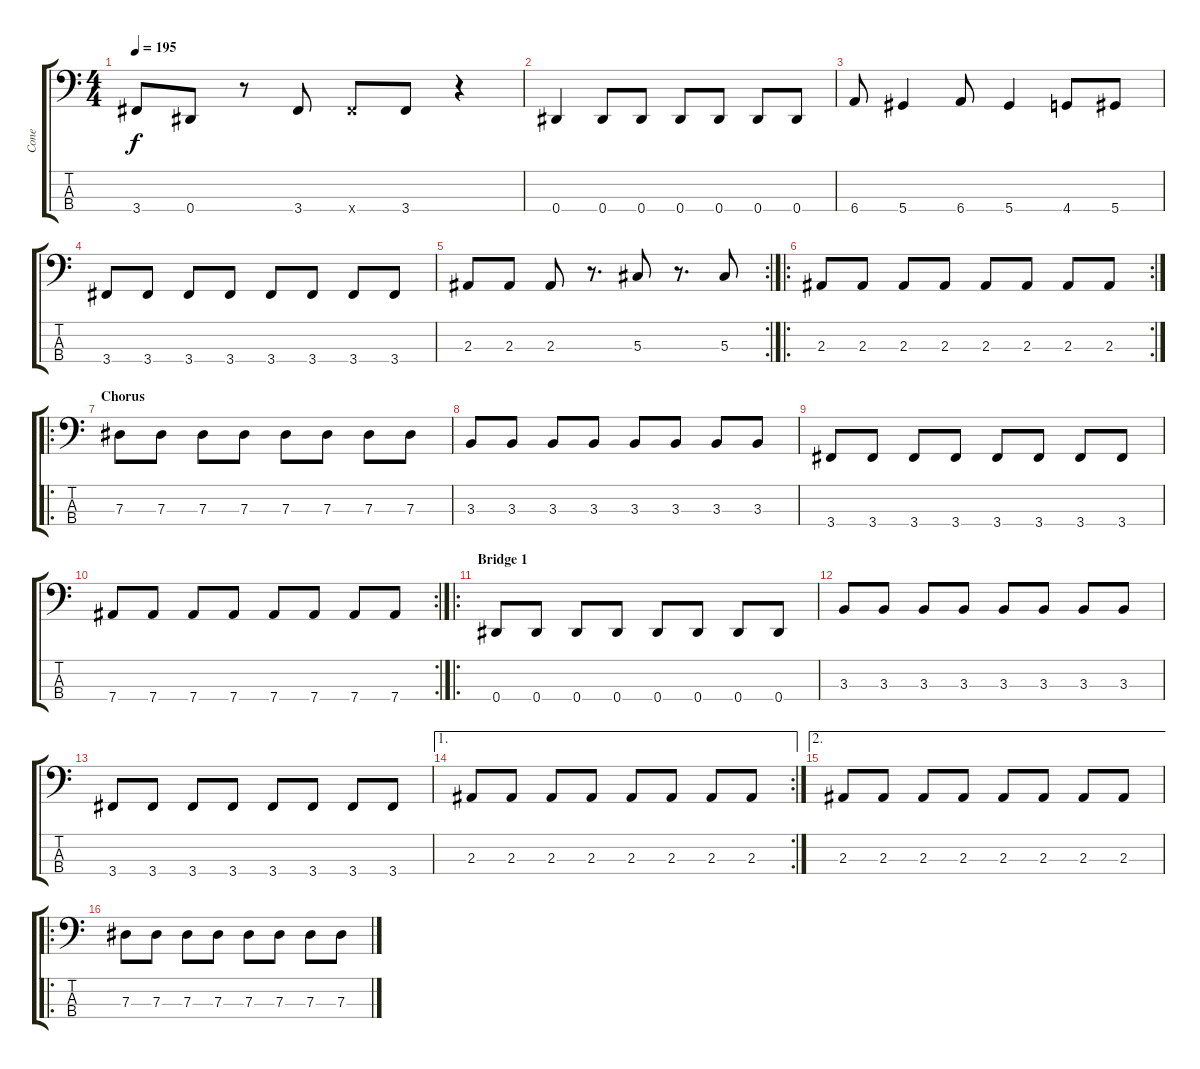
\track ("Cone" "Cone") {instrument electricbasspick}
\staff {score tabs}
\tuning (Gb2 Db2 Ab1 Eb1) {hide}
\ts (4 4)
\tempo 195
\clef f4
\ks c
3.4.8{dy f} 0.4.8 r.8 3.4.8 3.4{x}.8 3.4.8 r.4 |
0.4.4 0.4.8 0.4.8 0.4.8 0.4.8 0.4.8 0.4.8 |
6.4.8 5.4.4 6.4.8 5.4.4 4.4.8 5.4.8 |
3.4.8 3.4.8 3.4.8 3.4.8 3.4.8 3.4.8 3.4.8 3.4.8 |
\rc 2
2.3.8 2.3.8 2.3.8 r.8{d} 5.3.8 r.8{d} 5.3.8 |
\ro
\rc 2
2.3.8 2.3.8 2.3.8 2.3.8 2.3.8 2.3.8 2.3.8 2.3.8 |
\ro
\section ("" "Chorus")
7.3.8 7.3.8 7.3.8 7.3.8 7.3.8 7.3.8 7.3.8 7.3.8 |
3.3.8 3.3.8 3.3.8 3.3.8 3.3.8 3.3.8 3.3.8 3.3.8 |
3.4.8 3.4.8 3.4.8 3.4.8 3.4.8 3.4.8 3.4.8 3.4.8 |
\rc 2
7.4.8 7.4.8 7.4.8 7.4.8 7.4.8 7.4.8 7.4.8 7.4.8 |
\ro
\section ("" "Bridge 1")
0.4.8 0.4.8 0.4.8 0.4.8 0.4.8 0.4.8 0.4.8 0.4.8 |
3.3.8 3.3.8 3.3.8 3.3.8 3.3.8 3.3.8 3.3.8 3.3.8 |
3.4.8 3.4.8 3.4.8 3.4.8 3.4.8 3.4.8 3.4.8 3.4.8 |
\ae 1
\rc 2
2.3.8 2.3.8 2.3.8 2.3.8 2.3.8 2.3.8 2.3.8 2.3.8 |
\ae 2
2.3.8 2.3.8 2.3.8 2.3.8 2.3.8 2.3.8 2.3.8 2.3.8 |
\ro
7.3.8 7.3.8 7.3.8 7.3.8 7.3.8 7.3.8 7.3.8 7.3.8
